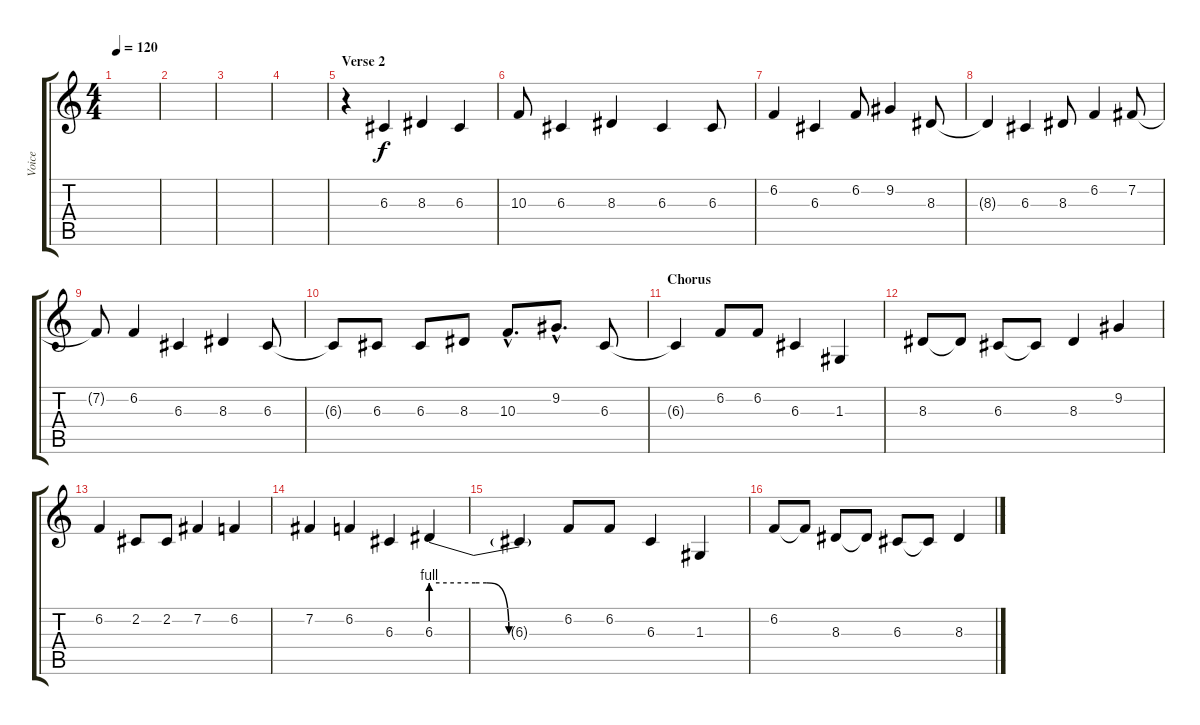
\track ("Voice" "Voice") {instrument altosax}
\staff {score tabs}
\tuning (E4 B3 G3 D3 A2 E2) {hide}
\ts (4 4)
\tempo 120
\clef g2
\ks c
|
|
|
|
\section ("" "Verse 2")
r.4 6.3.4 8.3.4 6.3.4 |
10.3.8 6.3.4 8.3.4 6.3.4 6.3.8 |
6.2.4 6.3.4 6.2.8 9.2.4 8.3.8 |
8.3{t}.4 6.3.4 8.3.8 6.2.4 7.2.8 |
7.2{t}.8 6.2.4 6.3.4 8.3.4 6.3.8 |
6.3{t}.8 6.3.8 6.3.8 8.3.8 10.3{hac}.8{d} 9.2{hac}.8{d} 6.3.8 |
\section ("" "Chorus")
6.3{t}.4{volume 4} 6.2.8{volume 10} 6.2.8 6.3.4 1.3.4 |
8.3.8 8.3{t}.8 6.3.8 6.3{t}.8 8.3.4 9.2.4 |
6.2.4 2.2.8 2.2.8 7.2.4 6.2.4 |
7.2.4 6.2.4 6.3.4 6.3{be (custom 0 4 20 4 25 4 35 0 40 0 60 0)}.4 |
6.3{t}.4 6.2.8 6.2.8 6.3.4 1.3.4 |
6.2.8 6.2{t}.8 8.3.8 8.3{t}.8 6.3.8 6.3{t}.8 8.3.4
